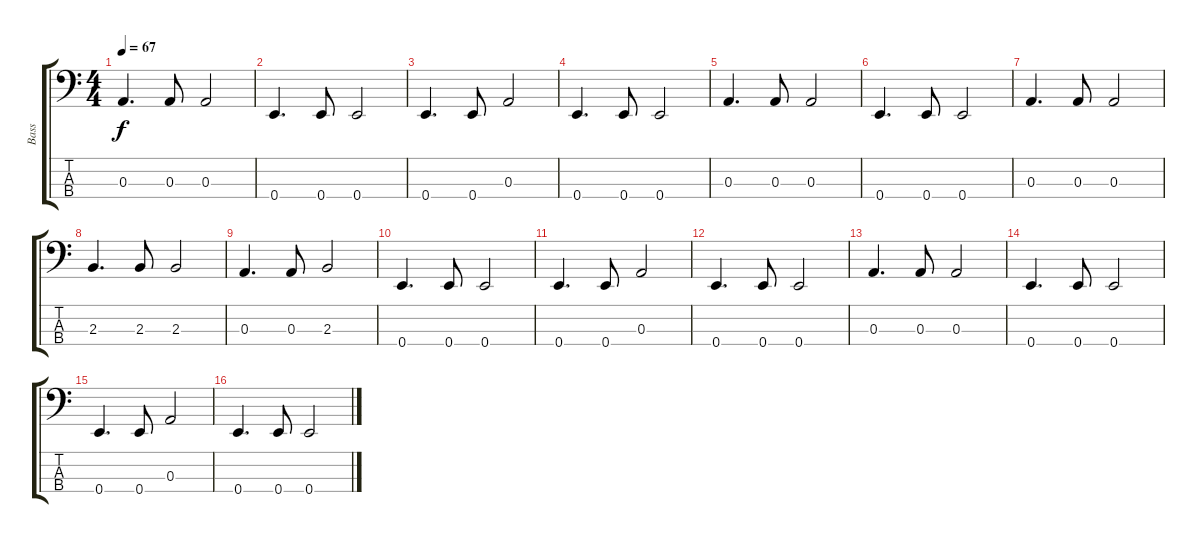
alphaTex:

\track ("Bass" "Bass") {instrument electricbassfinger}
\staff {score tabs}
\tuning (G2 D2 A1 E1) {hide}
\ts (4 4)
\tempo 67
\clef f4
\ks c
0.3.4{d dy f} 0.3.8 0.3.2 |
0.4.4{d} 0.4.8 0.4.2 |
0.4.4{d} 0.4.8 0.3.2 |
0.4.4{d} 0.4.8 0.4.2 |
0.3.4{d} 0.3.8 0.3.2 |
0.4.4{d} 0.4.8 0.4.2 |
0.3.4{d} 0.3.8 0.3.2 |
2.3.4{d} 2.3.8 2.3.2 |
0.3.4{d} 0.3.8 2.3.2 |
0.4.4{d} 0.4.8 0.4.2 |
0.4.4{d} 0.4.8 0.3.2 |
0.4.4{d} 0.4.8 0.4.2 |
0.3.4{d} 0.3.8 0.3.2 |
0.4.4{d} 0.4.8 0.4.2 |
0.4.4{d} 0.4.8 0.3.2 |
0.4.4{d} 0.4.8 0.4.2
